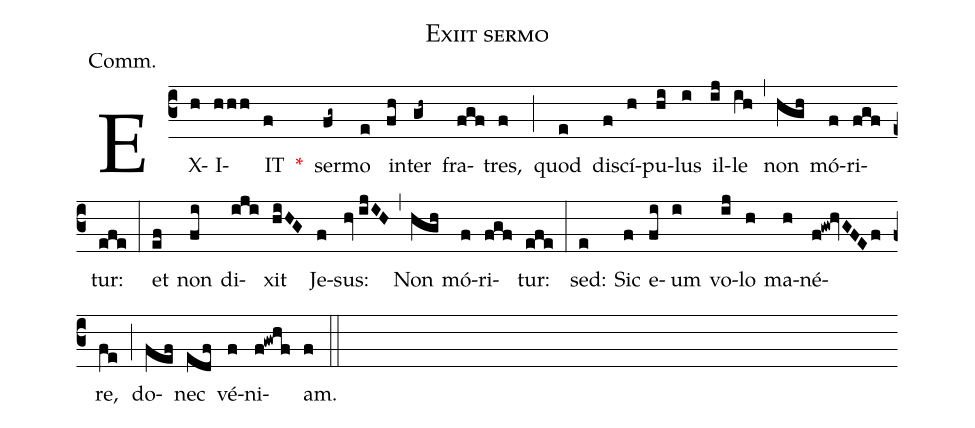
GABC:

name:Exiit sermo;
annotation:Comm.;
mode:II.;
office-part:Communion;
%%
(c3) EX(h)I(hhh)IT(f) <v>\red{*}</v>() ser(fg~)mo(e) in(fh)ter(gh~) fra(fgf)tres,(f) (;) quod(e) di(f)scí(h)pu(hi)lus(i) il(ij)le(ih) (,) non(hgh) mó(f)ri(fgf)tur:(efe) (:) et(ef) non(fi) di(iji)xit(hiHG) Je(f)sus:(hv//ijIH) (,) Non(hgh) mó(f)ri(fgf)tur:(efe) (:) sed:(e) Sic(f) e(fi)um(i) vo(ij)lo(h) ma(h)né(f!gw!hvGFEf)re,(fe) (;) do(fef)nec(edf) vé(f)ni(f!gwhf)am.(f) (::)
